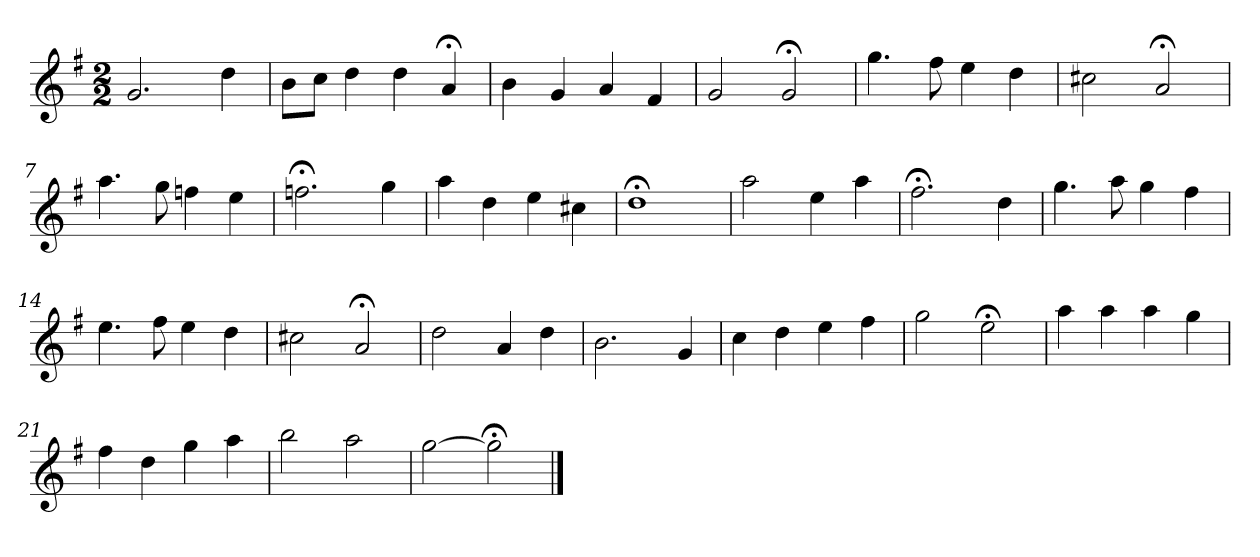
**kern
*part1
*staff1
*k[f#]
*G:
*M2/2
*MM120
=1
2.g
4dd
=2
8bL
8ccJ
4dd
4dd
4a;<
=3
4b
4g
4a
4f#
=4
2g
2g;<
=5
4.gg
8ff#
4ee
4dd
=6
2cc#X
2a;<
=7
4.aa
8gg
4ffn
4ee
=8
2.ffn;<
4gg
=9
4aa
4dd
4ee
4cc#X
=10
1dd;<
=11
2aa
4ee
4aa
=12
2.ff#;<
4dd
=13
4.gg
8aa
4gg
4ff#
=14
4.ee
8ff#
4ee
4dd
=15
2cc#X
2a;<
=16
2dd
4a
4dd
=17
2.b
4g
=18
4cc
4dd
4ee
4ff#
=19
2gg
2ee;<
=20
4aa
4aa
4aa
4gg
=21
4ff#
4dd
4gg
4aa
=22
2bb
2aa
=23
[2gg
2gg;<]
==
*-
